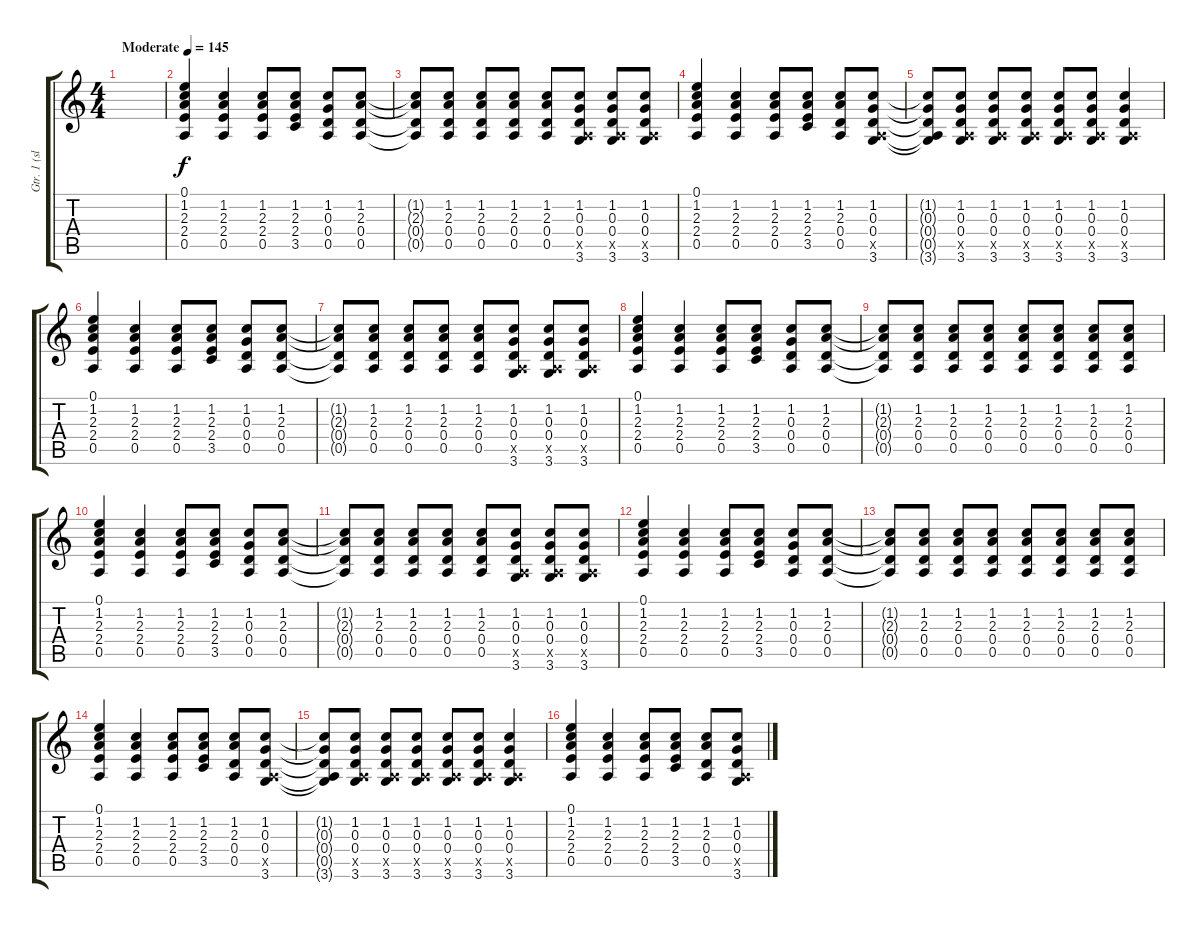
\track ("Gtr. 1 (slight dist.)" "Gtr. 1 (sl") {instrument overdrivenguitar}
\staff {score tabs}
\tuning (E4 B3 G3 D3 A2 E2) {hide}
\ts (4 4)
\tempo (145 "Moderate")
\clef g2
\ks c
|
(0.1 1.2 2.3 2.4 0.5).4 (1.2 2.3 2.4 0.5).4 (1.2 2.3 2.4 0.5).8 (1.2 2.3 2.4 3.5).8 (1.2 0.3 0.4 0.5).8 (1.2 2.3 0.4 0.5).8 |
(1.2{t} 2.3{t} 0.4{t} 0.5{t}).8 (1.2 2.3 0.4 0.5).8 (1.2 2.3 0.4 0.5).8 (1.2 2.3 0.4 0.5).8 (1.2 2.3 0.4 0.5).8 (1.2 0.3 0.4 0.5{x} 3.6).8 (1.2 0.3 0.4 0.5{x} 3.6).8 (1.2 0.3 0.4 0.5{x} 3.6).8 |
(0.1 1.2 2.3 2.4 0.5).4 (1.2 2.3 2.4 0.5).4 (1.2 2.3 2.4 0.5).8 (1.2 2.3 2.4 3.5).8 (1.2 2.3 0.4 0.5).8 (1.2 0.3 0.4 0.5{x} 3.6).8 |
(1.2{t} 0.3{t} 0.4{t} 0.5{t} 3.6{t}).8 (1.2 0.3 0.4 0.5{x} 3.6).8 (1.2 0.3 0.4 0.5{x} 3.6).8 (1.2 0.3 0.4 0.5{x} 3.6).8 (1.2 0.3 0.4 0.5{x} 3.6).8 (1.2 0.3 0.4 0.5{x} 3.6).8 (1.2 0.3 0.4 0.5{x} 3.6).4 |
(0.1 1.2 2.3 2.4 0.5).4{dy f} (1.2 2.3 2.4 0.5).4 (1.2 2.3 2.4 0.5).8 (1.2 2.3 2.4 3.5).8 (1.2 0.3 0.4 0.5).8 (1.2 2.3 0.4 0.5).8 |
(1.2{t} 2.3{t} 0.4{t} 0.5{t}).8 (1.2 2.3 0.4 0.5).8 (1.2 2.3 0.4 0.5).8 (1.2 2.3 0.4 0.5).8 (1.2 2.3 0.4 0.5).8 (1.2 0.3 0.4 0.5{x} 3.6).8 (1.2 0.3 0.4 0.5{x} 3.6).8 (1.2 0.3 0.4 0.5{x} 3.6).8 |
(0.1 1.2 2.3 2.4 0.5).4 (1.2 2.3 2.4 0.5).4 (1.2 2.3 2.4 0.5).8 (1.2 2.3 2.4 3.5).8 (1.2 0.3 0.4 0.5).8 (1.2 2.3 0.4 0.5).8 |
(1.2{t} 2.3{t} 0.4{t} 0.5{t}).8 (1.2 2.3 0.4 0.5).8 (1.2 2.3 0.4 0.5).8 (1.2 2.3 0.4 0.5).8 (1.2 2.3 0.4 0.5).8 (1.2 2.3 0.4 0.5).8 (1.2 2.3 0.4 0.5).8 (1.2 2.3 0.4 0.5).8 |
(0.1 1.2 2.3 2.4 0.5).4 (1.2 2.3 2.4 0.5).4 (1.2 2.3 2.4 0.5).8 (1.2 2.3 2.4 3.5).8 (1.2 0.3 0.4 0.5).8 (1.2 2.3 0.4 0.5).8 |
(1.2{t} 2.3{t} 0.4{t} 0.5{t}).8 (1.2 2.3 0.4 0.5).8 (1.2 2.3 0.4 0.5).8 (1.2 2.3 0.4 0.5).8 (1.2 2.3 0.4 0.5).8 (1.2 0.3 0.4 0.5{x} 3.6).8 (1.2 0.3 0.4 0.5{x} 3.6).8 (1.2 0.3 0.4 0.5{x} 3.6).8 |
(0.1 1.2 2.3 2.4 0.5).4 (1.2 2.3 2.4 0.5).4 (1.2 2.3 2.4 0.5).8 (1.2 2.3 2.4 3.5).8 (1.2 0.3 0.4 0.5).8 (1.2 2.3 0.4 0.5).8 |
(1.2{t} 2.3{t} 0.4{t} 0.5{t}).8 (1.2 2.3 0.4 0.5).8 (1.2 2.3 0.4 0.5).8 (1.2 2.3 0.4 0.5).8 (1.2 2.3 0.4 0.5).8 (1.2 2.3 0.4 0.5).8 (1.2 2.3 0.4 0.5).8 (1.2 2.3 0.4 0.5).8 |
(0.1 1.2 2.3 2.4 0.5).4 (1.2 2.3 2.4 0.5).4 (1.2 2.3 2.4 0.5).8 (1.2 2.3 2.4 3.5).8 (1.2 2.3 0.4 0.5).8 (1.2 0.3 0.4 0.5{x} 3.6).8 |
(1.2{t} 0.3{t} 0.4{t} 0.5{t} 3.6{t}).8 (1.2 0.3 0.4 0.5{x} 3.6).8 (1.2 0.3 0.4 0.5{x} 3.6).8 (1.2 0.3 0.4 0.5{x} 3.6).8 (1.2 0.3 0.4 0.5{x} 3.6).8 (1.2 0.3 0.4 0.5{x} 3.6).8 (1.2 0.3 0.4 0.5{x} 3.6).4 |
(0.1 1.2 2.3 2.4 0.5).4 (1.2 2.3 2.4 0.5).4 (1.2 2.3 2.4 0.5).8 (1.2 2.3 2.4 3.5).8 (1.2 2.3 0.4 0.5).8 (1.2 0.3 0.4 0.5{x} 3.6).8
